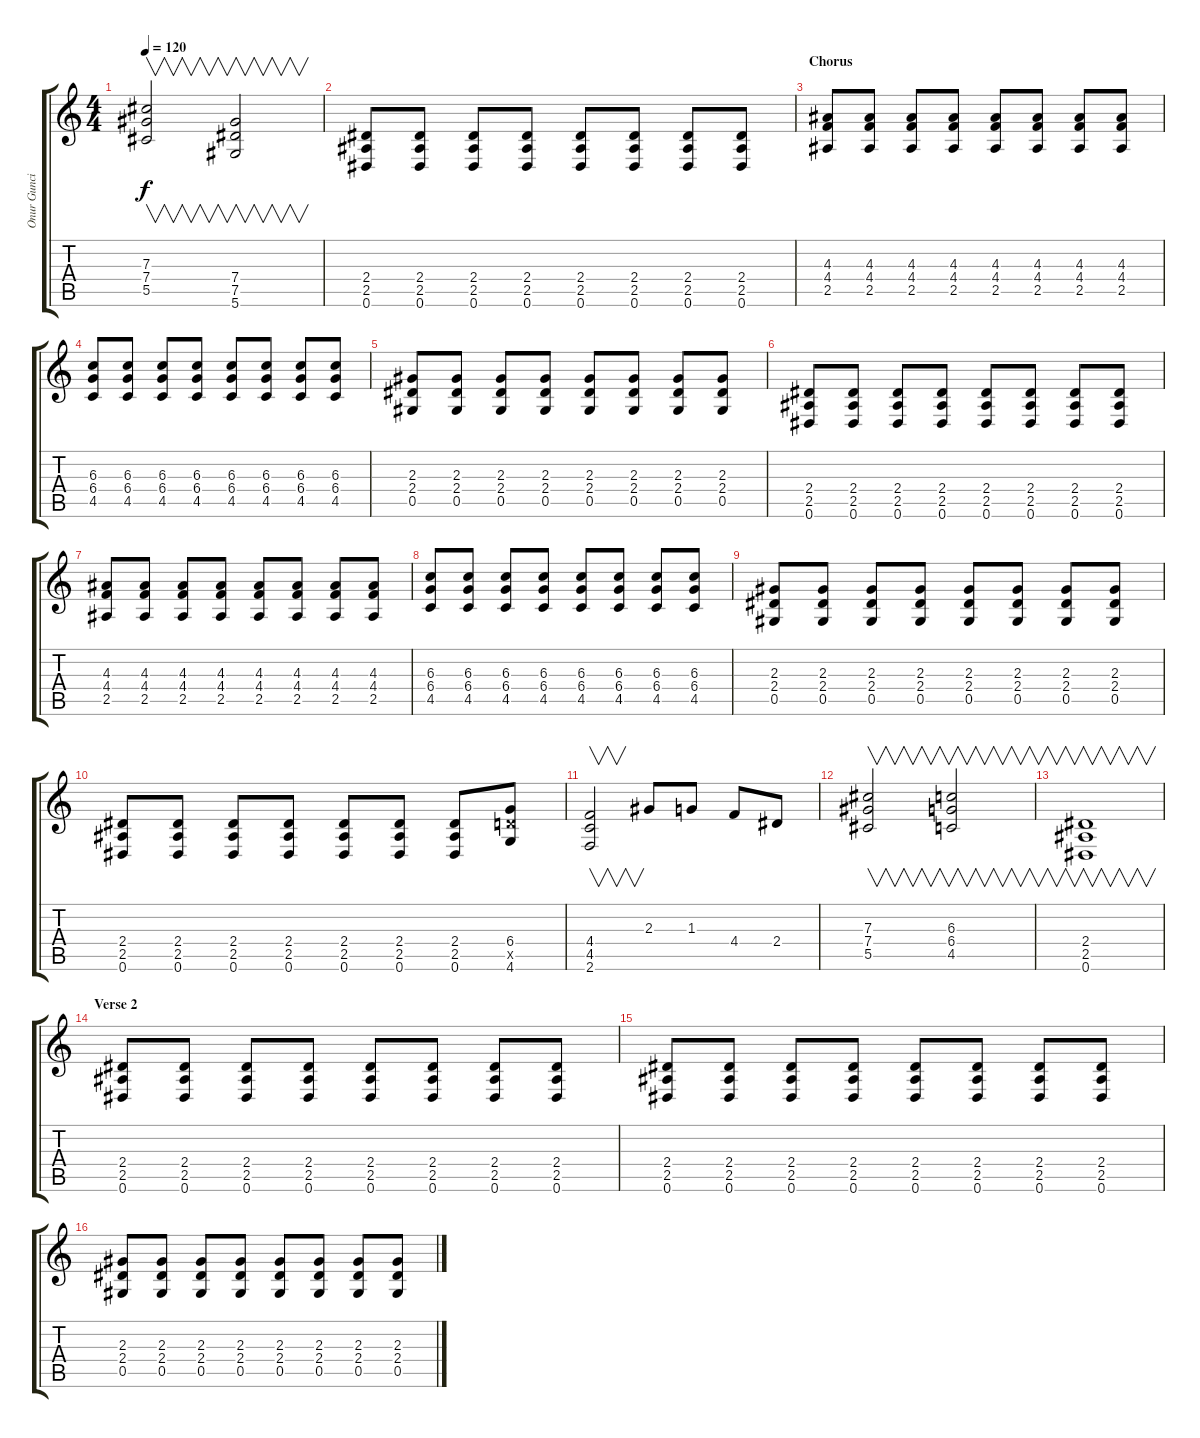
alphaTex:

\track ("Onur Guncicedi" "Onur Gunci") {instrument overdrivenguitar}
\staff {score tabs}
\tuning (Eb4 Bb3 Gb3 Db3 Ab2 Eb2) {hide}
\ts (4 4)
\tempo 120
\clef g2
\ks c
(7.3 7.4 5.5).2{v dy f} (7.4 7.5 5.6).2{v} |
(2.4 2.5 0.6).8 (2.4 2.5 0.6).8 (2.4 2.5 0.6).8 (2.4 2.5 0.6).8 (2.4 2.5 0.6).8 (2.4 2.5 0.6).8 (2.4 2.5 0.6).8 (2.4 2.5 0.6).8 |
\section ("" "Chorus")
(4.3 4.4 2.5).8 (4.3 4.4 2.5).8 (4.3 4.4 2.5).8 (4.3 4.4 2.5).8 (4.3 4.4 2.5).8 (4.3 4.4 2.5).8 (4.3 4.4 2.5).8 (4.3 4.4 2.5).8 |
(6.3 6.4 4.5).8 (6.3 6.4 4.5).8 (6.3 6.4 4.5).8 (6.3 6.4 4.5).8 (6.3 6.4 4.5).8 (6.3 6.4 4.5).8 (6.3 6.4 4.5).8 (6.3 6.4 4.5).8 |
(2.3 2.4 0.5).8 (2.3 2.4 0.5).8 (2.3 2.4 0.5).8 (2.3 2.4 0.5).8 (2.3 2.4 0.5).8 (2.3 2.4 0.5).8 (2.3 2.4 0.5).8 (2.3 2.4 0.5).8 |
(2.4 2.5 0.6).8 (2.4 2.5 0.6).8 (2.4 2.5 0.6).8 (2.4 2.5 0.6).8 (2.4 2.5 0.6).8 (2.4 2.5 0.6).8 (2.4 2.5 0.6).8 (2.4 2.5 0.6).8 |
(4.3 4.4 2.5).8 (4.3 4.4 2.5).8 (4.3 4.4 2.5).8 (4.3 4.4 2.5).8 (4.3 4.4 2.5).8 (4.3 4.4 2.5).8 (4.3 4.4 2.5).8 (4.3 4.4 2.5).8 |
(6.3 6.4 4.5).8 (6.3 6.4 4.5).8 (6.3 6.4 4.5).8 (6.3 6.4 4.5).8 (6.3 6.4 4.5).8 (6.3 6.4 4.5).8 (6.3 6.4 4.5).8 (6.3 6.4 4.5).8 |
(2.3 2.4 0.5).8 (2.3 2.4 0.5).8 (2.3 2.4 0.5).8 (2.3 2.4 0.5).8 (2.3 2.4 0.5).8 (2.3 2.4 0.5).8 (2.3 2.4 0.5).8 (2.3 2.4 0.5).8 |
(2.4 2.5 0.6).8 (2.4 2.5 0.6).8 (2.4 2.5 0.6).8 (2.4 2.5 0.6).8 (2.4 2.5 0.6).8 (2.4 2.5 0.6).8 (2.4 2.5 0.6).8 (6.4 6.5{x} 4.6).8 |
(4.4 4.5 2.6).2{v} 2.3.8 1.3.8 4.4.8 2.4.8 |
(7.3 7.4 5.5).2{v} (6.3 6.4 4.5).2{v} |
(2.4 2.5 0.6).1{v} |
\section ("" "Verse 2")
(2.4 2.5 0.6).8 (2.4 2.5 0.6).8 (2.4 2.5 0.6).8 (2.4 2.5 0.6).8 (2.4 2.5 0.6).8 (2.4 2.5 0.6).8 (2.4 2.5 0.6).8 (2.4 2.5 0.6).8 |
(2.4 2.5 0.6).8 (2.4 2.5 0.6).8 (2.4 2.5 0.6).8 (2.4 2.5 0.6).8 (2.4 2.5 0.6).8 (2.4 2.5 0.6).8 (2.4 2.5 0.6).8 (2.4 2.5 0.6).8 |
(2.3 2.4 0.5).8 (2.3 2.4 0.5).8 (2.3 2.4 0.5).8 (2.3 2.4 0.5).8 (2.3 2.4 0.5).8 (2.3 2.4 0.5).8 (2.3 2.4 0.5).8 (2.3 2.4 0.5).8
